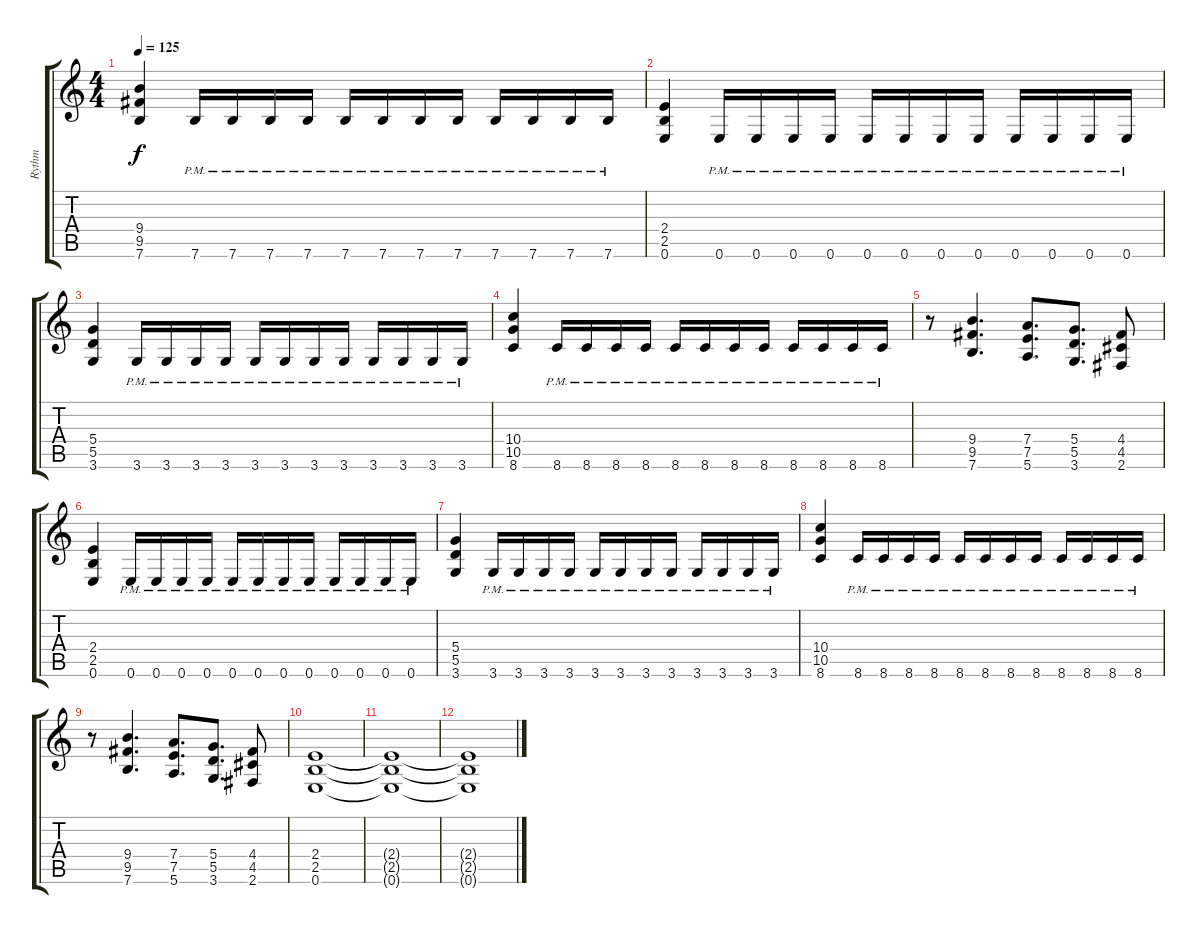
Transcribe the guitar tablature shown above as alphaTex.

\track ("Rythm" "Rythm") {instrument distortionguitar}
\staff {score tabs}
\tuning (E4 B3 G3 D3 A2 E2) {hide}
\ts (4 4)
\tempo 125
\clef g2
\ks c
(9.4 9.5 7.6).4{dy f} 7.6{pm}.16 7.6{pm}.16 7.6{pm}.16 7.6{pm}.16 7.6{pm}.16 7.6{pm}.16 7.6{pm}.16 7.6{pm}.16 7.6{pm}.16 7.6{pm}.16 7.6{pm}.16 7.6{pm}.16 |
(2.4 2.5 0.6).4 0.6{pm}.16 0.6{pm}.16 0.6{pm}.16 0.6{pm}.16 0.6{pm}.16 0.6{pm}.16 0.6{pm}.16 0.6{pm}.16 0.6{pm}.16 0.6{pm}.16 0.6{pm}.16 0.6{pm}.16 |
(5.4 5.5 3.6).4 3.6{pm}.16 3.6{pm}.16 3.6{pm}.16 3.6{pm}.16 3.6{pm}.16 3.6{pm}.16 3.6{pm}.16 3.6{pm}.16 3.6{pm}.16 3.6{pm}.16 3.6{pm}.16 3.6{pm}.16 |
(10.4 10.5 8.6).4 8.6{pm}.16 8.6{pm}.16 8.6{pm}.16 8.6{pm}.16 8.6{pm}.16 8.6{pm}.16 8.6{pm}.16 8.6{pm}.16 8.6{pm}.16 8.6{pm}.16 8.6{pm}.16 8.6{pm}.16 |
r.8 (9.4 9.5 7.6).4{d} (7.4 7.5 5.6).8{d} (5.4 5.5 3.6).8{d} (4.4 4.5 2.6).8 |
(2.4 2.5 0.6).4 0.6{pm}.16 0.6{pm}.16 0.6{pm}.16 0.6{pm}.16 0.6{pm}.16 0.6{pm}.16 0.6{pm}.16 0.6{pm}.16 0.6{pm}.16 0.6{pm}.16 0.6{pm}.16 0.6{pm}.16 |
(5.4 5.5 3.6).4 3.6{pm}.16 3.6{pm}.16 3.6{pm}.16 3.6{pm}.16 3.6{pm}.16 3.6{pm}.16 3.6{pm}.16 3.6{pm}.16 3.6{pm}.16 3.6{pm}.16 3.6{pm}.16 3.6{pm}.16 |
(10.4 10.5 8.6).4 8.6{pm}.16 8.6{pm}.16 8.6{pm}.16 8.6{pm}.16 8.6{pm}.16 8.6{pm}.16 8.6{pm}.16 8.6{pm}.16 8.6{pm}.16 8.6{pm}.16 8.6{pm}.16 8.6{pm}.16 |
r.8 (9.4 9.5 7.6).4{d} (7.4 7.5 5.6).8{d} (5.4 5.5 3.6).8{d} (4.4 4.5 2.6).8 |
(2.4 2.5 0.6).1 |
(2.4{t} 2.5{t} 0.6{t}).1 |
(2.4{t} 2.5{t} 0.6{t}).1
